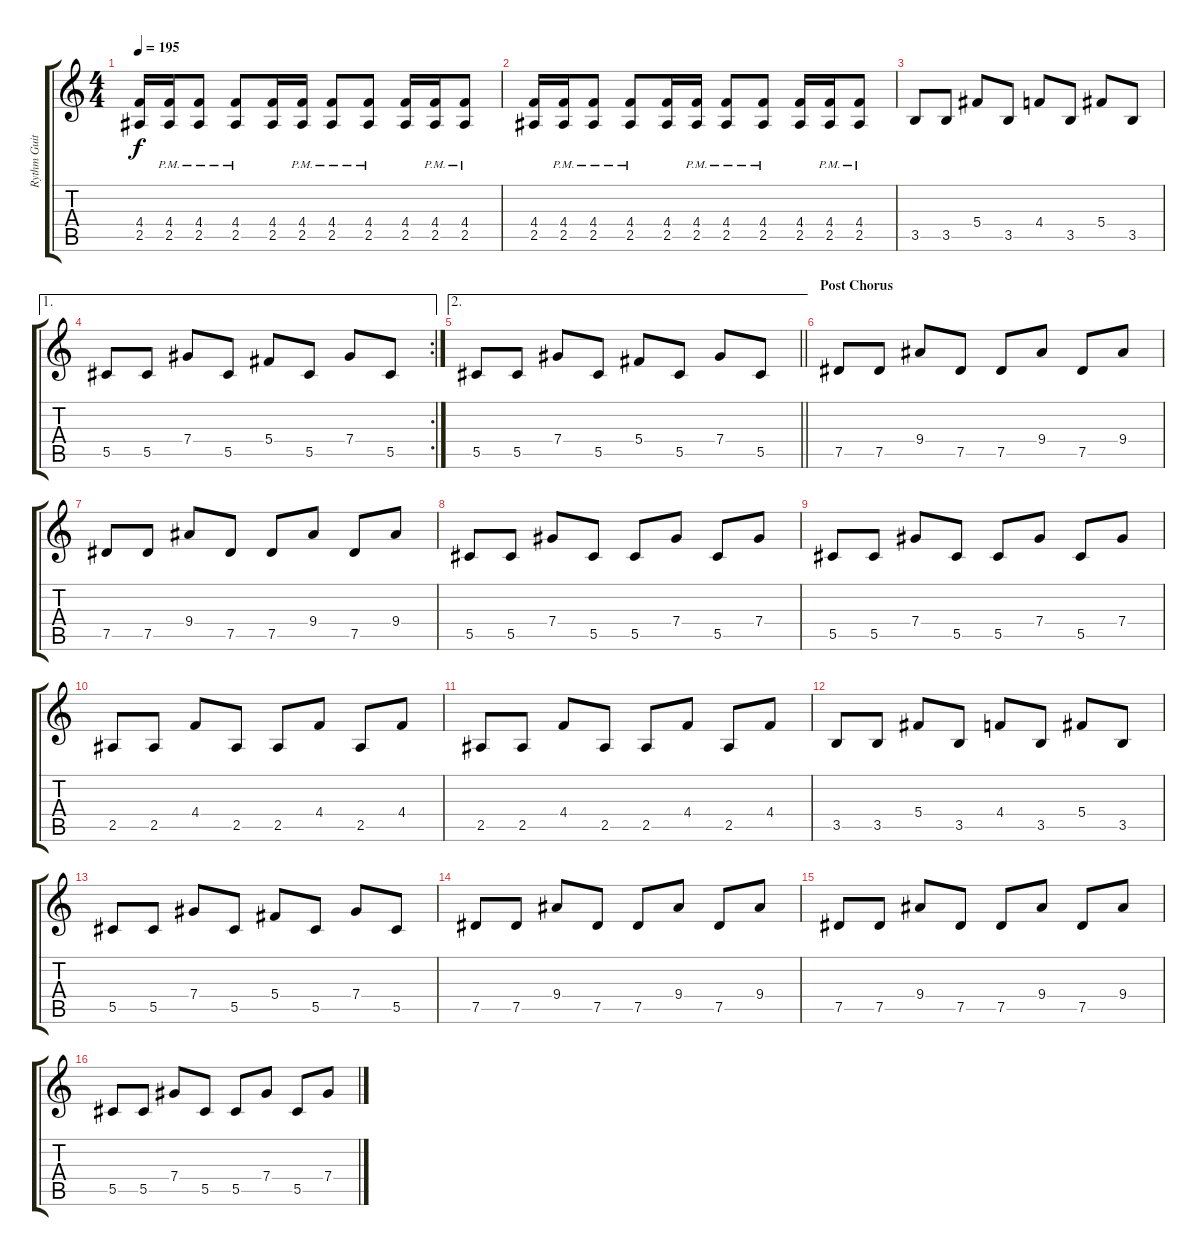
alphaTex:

\track ("Rythm Guitar" "Rythm Guit") {instrument distortionguitar}
\staff {score tabs}
\tuning (Eb4 Bb3 Gb3 Db3 Ab2 Eb2) {hide}
\ts (4 4)
\tempo 195
\clef g2
\ks c
(4.4 2.5).16{dy f} (4.4{pm} 2.5{pm}).16 (4.4{pm} 2.5{pm}).8 (4.4{pm} 2.5{pm}).8 (4.4 2.5).16 (4.4{pm} 2.5{pm}).16 (4.4{pm} 2.5{pm}).8 (4.4{pm} 2.5{pm}).8 (4.4 2.5).16 (4.4{pm} 2.5{pm}).16 (4.4{pm} 2.5{pm}).8 |
(4.4 2.5).16 (4.4{pm} 2.5{pm}).16 (4.4{pm} 2.5{pm}).8 (4.4{pm} 2.5{pm}).8 (4.4 2.5).16 (4.4{pm} 2.5{pm}).16 (4.4{pm} 2.5{pm}).8 (4.4{pm} 2.5{pm}).8 (4.4 2.5).16 (4.4{pm} 2.5{pm}).16 (4.4{pm} 2.5{pm}).8 |
3.5.8 3.5.8 5.4.8 3.5.8 4.4.8 3.5.8 5.4.8 3.5.8 |
\ae 1
\rc 2
5.5.8 5.5.8 7.4.8 5.5.8 5.4.8 5.5.8 7.4.8 5.5.8 |
\ae 2
\barLineRight lightlight
5.5.8 5.5.8 7.4.8 5.5.8 5.4.8 5.5.8 7.4.8 5.5.8 |
\section ("" "Post Chorus")
7.5.8 7.5.8 9.4.8 7.5.8 7.5.8 9.4.8 7.5.8 9.4.8 |
7.5.8 7.5.8 9.4.8 7.5.8 7.5.8 9.4.8 7.5.8 9.4.8 |
5.5.8 5.5.8 7.4.8 5.5.8 5.5.8 7.4.8 5.5.8 7.4.8 |
5.5.8 5.5.8 7.4.8 5.5.8 5.5.8 7.4.8 5.5.8 7.4.8 |
2.5.8 2.5.8 4.4.8 2.5.8 2.5.8 4.4.8 2.5.8 4.4.8 |
2.5.8 2.5.8 4.4.8 2.5.8 2.5.8 4.4.8 2.5.8 4.4.8 |
3.5.8 3.5.8 5.4.8 3.5.8 4.4.8 3.5.8 5.4.8 3.5.8 |
5.5.8 5.5.8 7.4.8 5.5.8 5.4.8 5.5.8 7.4.8 5.5.8 |
7.5.8 7.5.8 9.4.8 7.5.8 7.5.8 9.4.8 7.5.8 9.4.8 |
7.5.8 7.5.8 9.4.8 7.5.8 7.5.8 9.4.8 7.5.8 9.4.8 |
5.5.8 5.5.8 7.4.8 5.5.8 5.5.8 7.4.8 5.5.8 7.4.8
